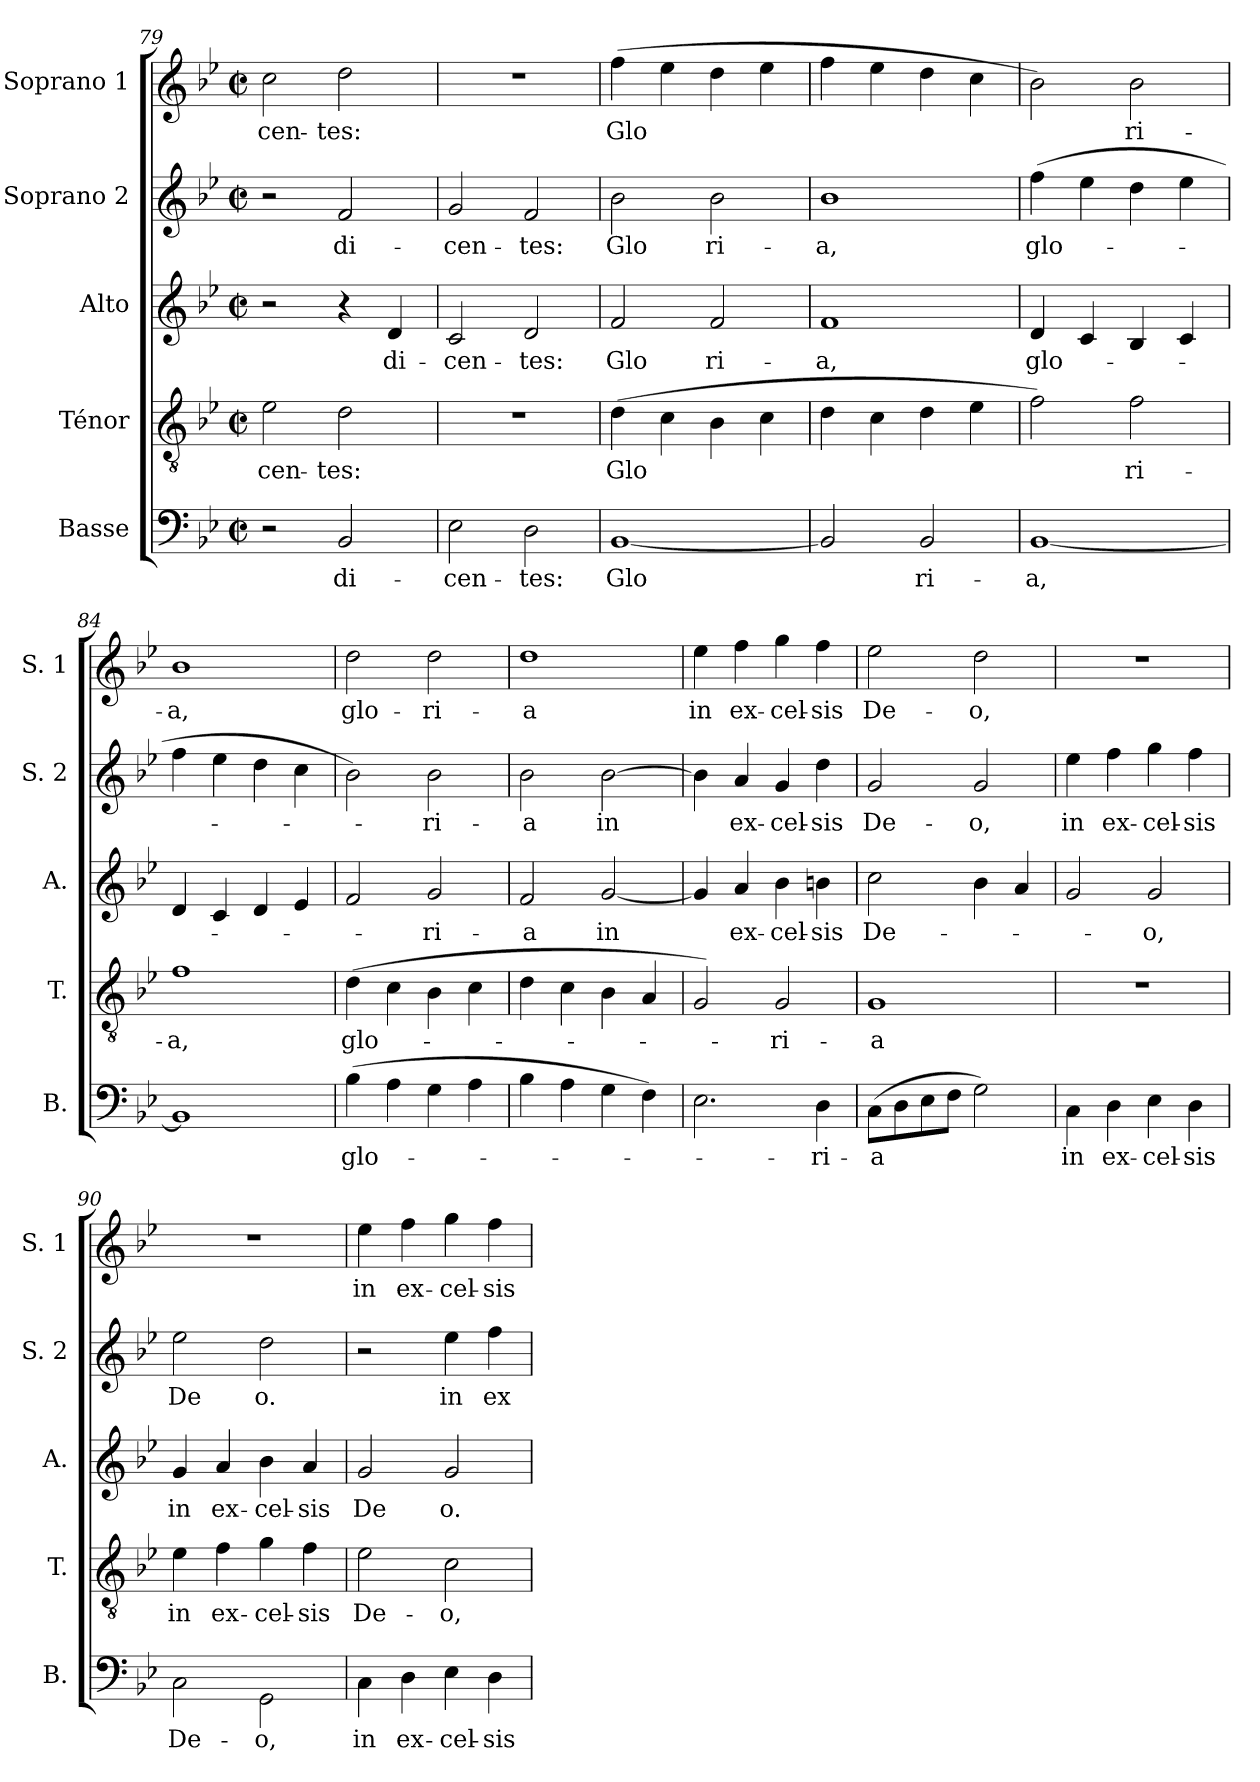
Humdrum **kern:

**kern	**text	**kern	**text	**kern	**text	**kern	**text	**kern	**text
*part5	*part5	*part4	*part4	*part3	*part3	*part2	*part2	*part1	*part1
*staff5	*staff5	*staff4	*staff4	*staff3	*staff3	*staff2	*staff2	*staff1	*staff1
*I"Basse	*	*I"Ténor	*	*I"Alto	*	*I"Soprano 2	*	*I"Soprano 1	*
*I'B.	*	*I'T.	*	*I'A.	*	*I'S. 2	*	*I'S. 1	*
!!LO:LB:g=z
*clefF4	*	*clefGv2	*	*clefG2	*	*clefG2	*	*clefG2	*
*k[b-e-]	*	*k[b-e-]	*	*k[b-e-]	*	*k[b-e-]	*	*k[b-e-]	*
*M2/2	*	*M2/2	*	*M2/2	*	*M2/2	*	*M2/2	*
*met(c|)	*	*met(c|)	*	*met(c|)	*	*met(c|)	*	*met(c|)	*
=79	=79	=79	=79	=79	=79	=79	=79	=79	=79
!	!	!	!LO:LY:b	!	!	!	!	!	!LO:LY:b
2r	.	2e-\	-cen-	2r	.	2r	.	2cc\	-cen-
!	!LO:LY:b	!	!LO:LY:b	!	!	!	!LO:LY:b	!	!LO:LY:b
2BB-/	di-	2d\	-tes:	4ra	.	2f/	di-	2dd\	-tes:
!	!	!	!	!	!LO:LY:b	!	!	!	!
.	.	.	.	4d/	di-	.	.	.	.
=80	=80	=80	=80	=80	=80	=80	=80	=80	=80
!	!LO:LY:b	!	!	!	!LO:LY:b	!	!LO:LY:b	!	!
2E-\	-cen-	1r	.	2c/	-cen-	2g/	-cen-	1r	.
!	!LO:LY:b	!	!	!	!LO:LY:b	!	!LO:LY:b	!	!
2D\	-tes:	.	.	2d/	-tes:	2f/	-tes:	.	.
=81	=81	=81	=81	=81	=81	=81	=81	=81	=81
!	!LO:LY:b	!	!LO:LY:b	!	!LO:LY:b	!	!LO:LY:b	!	!LO:LY:b
[1BB-	Glo	(4d\	Glo	2f/	Glo	2b-\	Glo	(4ff\	Glo
.	.	4c\	.	.	.	.	.	4ee-\	.
!	!	!	!	!	!LO:LY:b	!	!LO:LY:b	!	!
.	.	4B-\	.	2f/	ri-	2b-\	ri-	4dd\	.
.	.	4c\	.	.	.	.	.	4ee-\	.
=82	=82	=82	=82	=82	=82	=82	=82	=82	=82
!	!	!	!	!	!LO:LY:b	!	!LO:LY:b	!	!
2BB-/]	.	4d\	.	1f	-a,	1b-	-a,	4ff\	.
.	.	4c\	.	.	.	.	.	4ee-\	.
!	!LO:LY:b	!	!	!	!	!	!	!	!
2BB-/	ri-	4d\	.	.	.	.	.	4dd\	.
.	.	4e-\	.	.	.	.	.	4cc\	.
=83	=83	=83	=83	=83	=83	=83	=83	=83	=83
!	!LO:LY:b	!	!	!	!LO:LY:b	!	!LO:LY:b	!	!
[1BB-	-a,	2f\)	.	4d/	glo-	(4ff\	glo-	2b-\)	.
.	.	.	.	4c/	.	4ee-\	.	.	.
!	!	!	!LO:LY:b	!	!	!	!	!	!LO:LY:b
.	.	2f\	ri-	4B-/	.	4dd\	.	2b-\	ri-
.	.	.	.	4c/	.	4ee-\	.	.	.
=84	=84	=84	=84	=84	=84	=84	=84	=84	=84
!	!	!	!LO:LY:b	!	!	!	!	!	!LO:LY:b
1BB-]	.	1f	-a,	4d/	.	4ff\	.	1b-	-a,
.	.	.	.	4c/	.	4ee-\	.	.	.
.	.	.	.	4d/	.	4dd\	.	.	.
.	.	.	.	4e-/	.	4cc\	.	.	.
!!LO:PB:g=z
=85	=85	=85	=85	=85	=85	=85	=85	=85	=85
!	!LO:LY:b	!	!LO:LY:b	!	!	!	!	!	!LO:LY:b
(4B-\	glo-	(4d\	glo-	2f/	.	2b-\)	.	2dd\	glo-
4A\	.	4c\	.	.	.	.	.	.	.
!	!	!	!	!	!LO:LY:b	!	!LO:LY:b	!	!LO:LY:b
4G\	.	4B-\	.	2g/	-ri-	2b-\	-ri-	2dd\	-ri-
4A\	.	4c\	.	.	.	.	.	.	.
=86	=86	=86	=86	=86	=86	=86	=86	=86	=86
!	!	!	!	!	!LO:LY:b	!	!LO:LY:b	!	!LO:LY:b
4B-\	.	4d\	.	2f/	-a	2b-\	-a	1dd	-a
4A\	.	4c\	.	.	.	.	.	.	.
!	!	!	!	!	!LO:LY:b	!	!LO:LY:b	!	!
4G\	.	4B-\	.	[<2g/	in	[>2b-\	in	.	.
4F\)	.	4A/	.	.	.	.	.	.	.
=87	=87	=87	=87	=87	=87	=87	=87	=87	=87
!	!	!	!	!	!	!	!	!	!LO:LY:b
2.E-\	.	2G/)	.	4g/]	.	4b-\]	.	4ee-\	in
!	!	!	!	!	!LO:LY:b	!	!LO:LY:b	!	!LO:LY:b
.	.	.	.	4a/	ex-	4a/	ex-	4ff\	ex-
!	!	!	!LO:LY:b	!	!LO:LY:b	!	!LO:LY:b	!	!LO:LY:b
.	.	2G/	-ri-	4b-\	-cel-	4g/	-cel-	4gg\	-cel-
!	!LO:LY:b	!	!	!	!LO:LY:b	!	!LO:LY:b	!	!LO:LY:b
4D\	-ri-	.	.	4bn\	-sis	4dd\	-sis	4ff\	-sis
=88	=88	=88	=88	=88	=88	=88	=88	=88	=88
!	!LO:LY:b	!	!LO:LY:b	!	!LO:LY:b	!	!LO:LY:b	!	!LO:LY:b
(8C\L	-a	1G	-a	2cc\	De-	2g/	De-	2ee-\	De-
8D\	.	.	.	.	.	.	.	.	.
8E-\	.	.	.	.	.	.	.	.	.
8F\J	.	.	.	.	.	.	.	.	.
!	!	!	!	!	!	!	!LO:LY:b	!	!LO:LY:b
2G\)	.	.	.	4b-\	.	2g/	-o,	2dd\	-o,
.	.	.	.	4a/	.	.	.	.	.
=89	=89	=89	=89	=89	=89	=89	=89	=89	=89
!	!LO:LY:b	!	!	!	!	!	!LO:LY:b	!	!
4C\	in	1r	.	2g/	.	4ee-\	in	1r	.
!	!LO:LY:b	!	!	!	!	!	!LO:LY:b	!	!
4D\	ex-	.	.	.	.	4ff\	ex-	.	.
!	!LO:LY:b	!	!	!	!LO:LY:b	!	!LO:LY:b	!	!
4E-\	-cel-	.	.	2g/	-o,	4gg\	-cel-	.	.
!	!LO:LY:b	!	!	!	!	!	!LO:LY:b	!	!
4D\	-sis	.	.	.	.	4ff\	-sis	.	.
!!LO:LB:g=z
=90	=90	=90	=90	=90	=90	=90	=90	=90	=90
!	!LO:LY:b	!	!LO:LY:b	!	!LO:LY:b	!	!LO:LY:b	!	!
2C\	De-	4e-\	in	4g/	in	2ee-\	De	1r	.
!	!	!	!LO:LY:b	!	!LO:LY:b	!	!	!	!
.	.	4f\	ex-	4a/	ex-	.	.	.	.
!	!LO:LY:b	!	!LO:LY:b	!	!LO:LY:b	!	!LO:LY:b	!	!
2GG\	-o,	4g\	-cel-	4b-\	-cel-	2dd\	o.	.	.
!	!	!	!LO:LY:b	!	!LO:LY:b	!	!	!	!
.	.	4f\	-sis	4a/	-sis	.	.	.	.
=91	=91	=91	=91	=91	=91	=91	=91	=91	=91
!	!LO:LY:b	!	!LO:LY:b	!	!LO:LY:b	!	!	!	!LO:LY:b
4C\	in	2e-\	De-	2g/	De	2r	.	4ee-\	in
!	!LO:LY:b	!	!	!	!	!	!	!	!LO:LY:b
4D\	ex-	.	.	.	.	.	.	4ff\	ex-
!	!LO:LY:b	!	!LO:LY:b	!	!LO:LY:b	!	!LO:LY:b	!	!LO:LY:b
4E-\	-cel-	2c\	-o,	2g/	o.	4ee-\	in	4gg\	-cel-
!	!LO:LY:b	!	!	!	!	!	!LO:LY:b	!	!LO:LY:b
4D\	-sis	.	.	.	.	4ff\	ex-	4ff\	-sis
=	=	=	=	=	=	=	=	=	=
*-	*-	*-	*-	*-	*-	*-	*-	*-	*-
